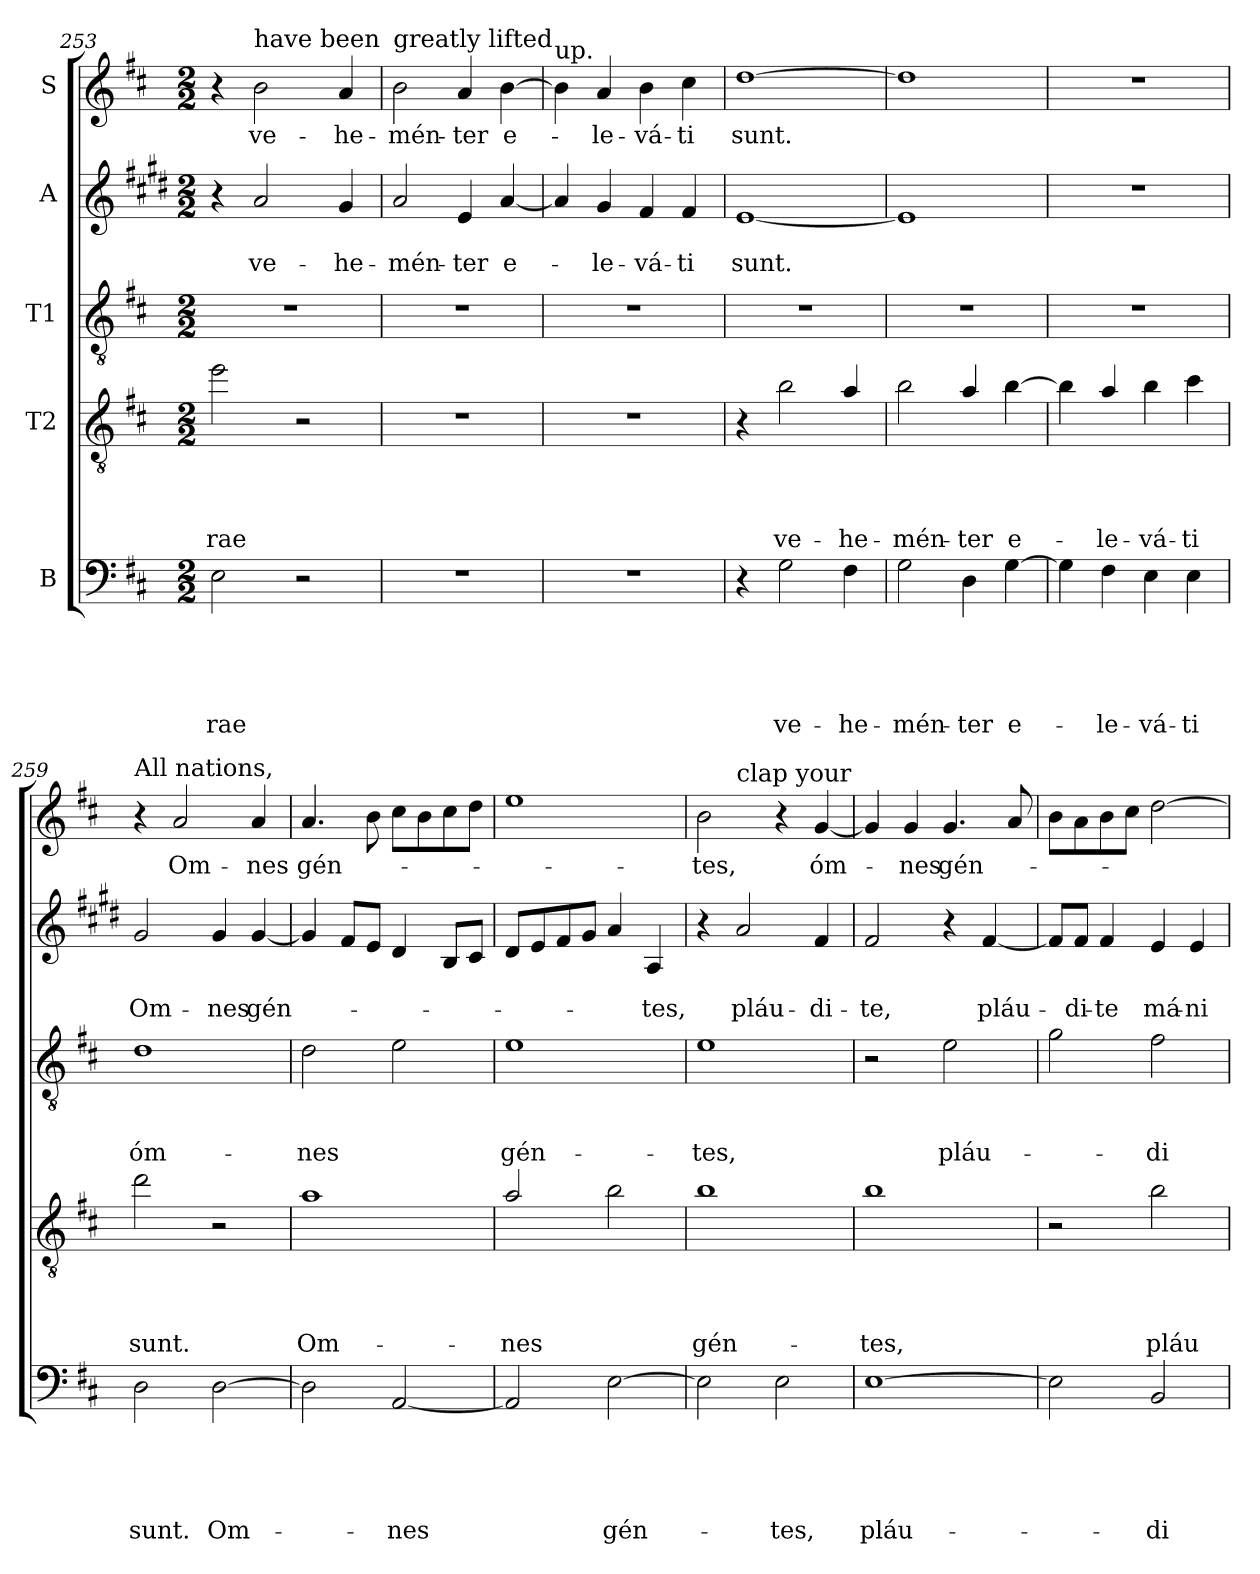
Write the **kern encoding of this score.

**kern	**text	**text	**text	**text	**text	**kern	**text	**text	**text	**text	**kern	**text	**text	**text	**kern	**text	**text	**kern	**text
*part5	*part5	*part5	*part5	*part5	*part5	*part4	*part4	*part4	*part4	*part4	*part3	*part3	*part3	*part3	*part2	*part2	*part2	*part1	*part1
*staff5	*staff5	*staff5	*staff5	*staff5	*staff5	*staff4	*staff4	*staff4	*staff4	*staff4	*staff3	*staff3	*staff3	*staff3	*staff2	*staff2	*staff2	*staff1	*staff1
*I"B	*	*	*	*	*	*I"T2	*	*	*	*	*I"T1	*	*	*	*I"A	*	*	*I"S	*
*clefF4	*	*	*	*	*	*clefGv2	*	*	*	*	*clefGv2	*	*	*	*clefG2	*	*	*clefG2	*
*	*	*	*	*	*	*ITrd8c14	*	*	*	*	*	*	*	*	*ITrd1c2	*	*	*	*
*k[f#c#]	*	*	*	*	*	*k[f#c#]	*	*	*	*	*k[f#c#]	*	*	*	*k[f#c#]	*	*	*k[f#c#]	*
*D:	*	*	*	*	*	*D:	*	*	*	*	*D:	*	*	*	*D:	*	*	*D:	*
*M2/2	*	*	*	*	*	*M2/2	*	*	*	*	*M2/2	*	*	*	*M2/2	*	*	*M2/2	*
=253	=253	=253	=253	=253	=253	=253	=253	=253	=253	=253	=253	=253	=253	=253	=253	=253	=253	=253	=253
!	!	!	!	!	!LO:LY:b	!	!	!	!	!LO:LY:b	!	!	!	!	!	!	!	!	!
2E\	.	.	.	.	-rae	2e\	.	.	.	-rae	1r	.	.	.	4r	.	.	4r	.
!	!	!	!	!	!	!	!	!	!	!	!	!	!	!	!	!	!	!LO:TX:a:t=have been	!
!	!	!	!	!	!	!	!	!	!	!	!	!	!	!	!	!	!LO:LY:b	!	!LO:LY:b
.	.	.	.	.	.	.	.	.	.	.	.	.	.	.	2g/	.	ve-	2b\	ve-
2r	.	.	.	.	.	2r	.	.	.	.	.	.	.	.	.	.	.	.	.
!	!	!	!	!	!	!	!	!	!	!	!	!	!	!	!	!	!LO:LY:b	!	!LO:LY:b
.	.	.	.	.	.	.	.	.	.	.	.	.	.	.	4f#/	.	-he-	4a/	-he-
=254	=254	=254	=254	=254	=254	=254	=254	=254	=254	=254	=254	=254	=254	=254	=254	=254	=254	=254	=254
!	!	!	!	!	!	!	!	!	!	!	!	!	!	!	!	!	!	!LO:TX:a:t=greatly lifted	!
!	!	!	!	!	!	!	!	!	!	!	!	!	!	!	!	!	!LO:LY:b	!	!LO:LY:b
1r	.	.	.	.	.	1r	.	.	.	.	1r	.	.	.	2g/	.	-mén-	2b\	-mén-
!	!	!	!	!	!	!	!	!	!	!	!	!	!	!	!	!	!LO:LY:b	!	!LO:LY:b
.	.	.	.	.	.	.	.	.	.	.	.	.	.	.	4d/	.	-ter	4a/	-ter
!	!	!	!	!	!	!	!	!	!	!	!	!	!	!	!	!	!LO:LY:b	!	!LO:LY:b
.	.	.	.	.	.	.	.	.	.	.	.	.	.	.	[4g/	.	e-	[4b\	e-
!!LO:LB:g=z
=255	=255	=255	=255	=255	=255	=255	=255	=255	=255	=255	=255	=255	=255	=255	=255	=255	=255	=255	=255
!	!	!	!	!	!	!	!	!	!	!	!	!	!	!	!	!	!	!LO:TX:a:t=up.	!
1r	.	.	.	.	.	1r	.	.	.	.	1r	.	.	.	4g/]	.	.	4b\]	.
!	!	!	!	!	!	!	!	!	!	!	!	!	!	!	!	!	!LO:LY:b	!	!LO:LY:b
.	.	.	.	.	.	.	.	.	.	.	.	.	.	.	4f#/	.	-le-	4a/	-le-
!	!	!	!	!	!	!	!	!	!	!	!	!	!	!	!	!	!LO:LY:b	!	!LO:LY:b
.	.	.	.	.	.	.	.	.	.	.	.	.	.	.	4e/	.	-vá-	4b\	-vá-
!	!	!	!	!	!	!	!	!	!	!	!	!	!	!	!	!	!LO:LY:b	!	!LO:LY:b
.	.	.	.	.	.	.	.	.	.	.	.	.	.	.	4e/	.	-ti	4cc#\	-ti
=256	=256	=256	=256	=256	=256	=256	=256	=256	=256	=256	=256	=256	=256	=256	=256	=256	=256	=256	=256
!	!	!	!	!	!	!	!	!	!	!	!	!	!	!	!	!	!LO:LY:b	!	!LO:LY:b
4r	.	.	.	.	.	4r	.	.	.	.	1r	.	.	.	[1d	.	sunt.	[1dd	sunt.
!	!	!	!	!	!LO:LY:b	!	!	!	!	!LO:LY:b	!	!	!	!	!	!	!	!	!
2G\	.	.	.	.	ve-	2B\	.	.	.	ve-	.	.	.	.	.	.	.	.	.
!	!	!	!	!	!LO:LY:b	!	!	!	!	!LO:LY:b	!	!	!	!	!	!	!	!	!
4F#\	.	.	.	.	-he-	4A/	.	.	.	-he-	.	.	.	.	.	.	.	.	.
=257	=257	=257	=257	=257	=257	=257	=257	=257	=257	=257	=257	=257	=257	=257	=257	=257	=257	=257	=257
!	!	!	!	!	!LO:LY:b	!	!	!	!	!LO:LY:b	!	!	!	!	!	!	!	!	!
2G\	.	.	.	.	-mén-	2B\	.	.	.	-mén-	1r	.	.	.	1d]	.	.	1dd]	.
!	!	!	!	!	!LO:LY:b	!	!	!	!	!LO:LY:b	!	!	!	!	!	!	!	!	!
4D\	.	.	.	.	-ter	4A/	.	.	.	-ter	.	.	.	.	.	.	.	.	.
!	!	!	!	!	!LO:LY:b	!	!	!	!	!LO:LY:b	!	!	!	!	!	!	!	!	!
[4G\	.	.	.	.	e-	[4B\	.	.	.	e-	.	.	.	.	.	.	.	.	.
=258	=258	=258	=258	=258	=258	=258	=258	=258	=258	=258	=258	=258	=258	=258	=258	=258	=258	=258	=258
4G\]	.	.	.	.	.	4B\]	.	.	.	.	1r	.	.	.	1r	.	.	1r	.
!	!	!	!	!	!LO:LY:b	!	!	!	!	!LO:LY:b	!	!	!	!	!	!	!	!	!
4F#\	.	.	.	.	-le-	4A/	.	.	.	-le-	.	.	.	.	.	.	.	.	.
!	!	!	!	!	!LO:LY:b	!	!	!	!	!LO:LY:b	!	!	!	!	!	!	!	!	!
4E\	.	.	.	.	-vá-	4B\	.	.	.	-vá-	.	.	.	.	.	.	.	.	.
!	!	!	!	!	!LO:LY:b	!	!	!	!	!LO:LY:b	!	!	!	!	!	!	!	!	!
4E\	.	.	.	.	-ti	4c#\	.	.	.	-ti	.	.	.	.	.	.	.	.	.
=259	=259	=259	=259	=259	=259	=259	=259	=259	=259	=259	=259	=259	=259	=259	=259	=259	=259	=259	=259
!	!	!	!	!	!	!	!	!	!	!	!	!	!	!	!	!	!	!LO:TX:a:t=All nations,	!
!	!	!	!	!	!LO:LY:b	!	!	!	!	!LO:LY:b	!	!	!	!LO:LY:b	!	!	!LO:LY:b	!	!
2D\	.	.	.	.	sunt.	2d\	.	.	.	sunt.	1d	.	.	óm-	2f#/	.	Om-	4r	.
!	!	!	!	!	!	!	!	!	!	!	!	!	!	!	!	!	!	!	!LO:LY:b
.	.	.	.	.	.	.	.	.	.	.	.	.	.	.	.	.	.	2a/	Om-
!	!	!	!	!	!LO:LY:b	!	!	!	!	!	!	!	!	!	!	!	!LO:LY:b	!	!
[2D\	.	.	.	.	Om-	2r	.	.	.	.	.	.	.	.	4f#/	.	-nes	.	.
!	!	!	!	!	!	!	!	!	!	!	!	!	!	!	!	!	!LO:LY:b	!	!LO:LY:b
.	.	.	.	.	.	.	.	.	.	.	.	.	.	.	[4f#/	.	gén-	4a/	-nes
=260	=260	=260	=260	=260	=260	=260	=260	=260	=260	=260	=260	=260	=260	=260	=260	=260	=260	=260	=260
!	!	!	!	!	!	!	!	!	!	!LO:LY:b	!	!	!	!LO:LY:b	!	!	!	!	!LO:LY:b
2D\]	.	.	.	.	.	1A	.	.	.	Om-	2d\	.	.	-nes	4f#/]	.	.	4.a/	gén-
.	.	.	.	.	.	.	.	.	.	.	.	.	.	.	8e/L	.	.	.	.
.	.	.	.	.	.	.	.	.	.	.	.	.	.	.	8d/J	.	.	8b\	.
!	!	!	!	!	!LO:LY:b	!	!	!	!	!	!	!	!	!	!	!	!	!	!
[2AA/	.	.	.	.	-nes	.	.	.	.	.	2e\	.	.	.	4c#/	.	.	8cc#\L	.
.	.	.	.	.	.	.	.	.	.	.	.	.	.	.	.	.	.	8b\	.
.	.	.	.	.	.	.	.	.	.	.	.	.	.	.	8A/L	.	.	8cc#\	.
.	.	.	.	.	.	.	.	.	.	.	.	.	.	.	8B/J	.	.	8dd\J	.
!!LO:PB:g=z
=261	=261	=261	=261	=261	=261	=261	=261	=261	=261	=261	=261	=261	=261	=261	=261	=261	=261	=261	=261
!	!	!	!	!	!	!	!	!	!	!LO:LY:b	!	!	!	!LO:LY:b	!	!	!	!	!
2AA/]	.	.	.	.	.	2A/	.	.	.	-nes	1e	.	.	gén-	8c#/L	.	.	1ee	.
.	.	.	.	.	.	.	.	.	.	.	.	.	.	.	8d/	.	.	.	.
.	.	.	.	.	.	.	.	.	.	.	.	.	.	.	8e/	.	.	.	.
.	.	.	.	.	.	.	.	.	.	.	.	.	.	.	8f#/J	.	.	.	.
!	!	!	!	!	!LO:LY:b	!	!	!	!	!	!	!	!	!	!	!	!	!	!
[2E\	.	.	.	.	gén-	2B\	.	.	.	.	.	.	.	.	4g/	.	.	.	.
!	!	!	!	!	!	!	!	!	!	!	!	!	!	!	!	!	!LO:LY:b	!	!
.	.	.	.	.	.	.	.	.	.	.	.	.	.	.	4G/	.	-tes,	.	.
=262	=262	=262	=262	=262	=262	=262	=262	=262	=262	=262	=262	=262	=262	=262	=262	=262	=262	=262	=262
!	!	!	!	!	!	!	!	!	!	!LO:LY:b	!	!	!	!LO:LY:b	!	!	!	!	!LO:LY:b
*	*	*	*	*	*	*	*	*	*	*	*	*	*	*	*	*	*	*^	*
2E\]	.	.	.	.	.	1B	.	.	.	gén-	1e	.	.	-tes,	4r	.	.	2b\	4ryy	-tes,
!	!	!	!	!	!	!	!	!	!	!	!	!	!	!	!	!	!	!	!LO:TX:a:t=clap your	!
!	!	!	!	!	!	!	!	!	!	!	!	!	!	!	!	!	!LO:LY:b	!	!	!
.	.	.	.	.	.	.	.	.	.	.	.	.	.	.	2g/	.	pláu-	.	2.ryy	.
!	!	!	!	!	!LO:LY:b	!	!	!	!	!	!	!	!	!	!	!	!	!	!	!
2E\	.	.	.	.	-tes,	.	.	.	.	.	.	.	.	.	.	.	.	4r	.	.
!	!	!	!	!	!	!	!	!	!	!	!	!	!	!	!	!	!LO:LY:b	!	!	!LO:LY:b
.	.	.	.	.	.	.	.	.	.	.	.	.	.	.	4e/	.	-di-	[4g/	.	óm-
=263	=263	=263	=263	=263	=263	=263	=263	=263	=263	=263	=263	=263	=263	=263	=263	=263	=263	=263	=263	=263
!	!	!	!	!	!	!	!	!	!	!	!	!	!	!	!	!	!	!LO:TX:a:t=hands!	!	!
!	!	!	!	!	!LO:LY:b	!	!	!	!	!LO:LY:b	!	!	!	!	!	!	!LO:LY:b	!	!	!
*	*	*	*	*	*	*	*	*	*	*	*	*	*	*	*	*	*	*v	*v	*
[1E	.	.	.	.	pláu-	1B	.	.	.	-tes,	2r	.	.	.	2e/	.	-te,	4g/]	.
!	!	!	!	!	!	!	!	!	!	!	!	!	!	!	!	!	!	!	!LO:LY:b
.	.	.	.	.	.	.	.	.	.	.	.	.	.	.	.	.	.	4g/	-nes
!	!	!	!	!	!	!	!	!	!	!	!	!	!	!LO:LY:b	!	!	!	!	!LO:LY:b
.	.	.	.	.	.	.	.	.	.	.	2e\	.	.	pláu-	4r	.	.	4.g/	gén-
!	!	!	!	!	!	!	!	!	!	!	!	!	!	!	!	!	!LO:LY:b	!	!
.	.	.	.	.	.	.	.	.	.	.	.	.	.	.	[4e/	.	pláu-	.	.
.	.	.	.	.	.	.	.	.	.	.	.	.	.	.	.	.	.	8a/	.
=264	=264	=264	=264	=264	=264	=264	=264	=264	=264	=264	=264	=264	=264	=264	=264	=264	=264	=264	=264
2E\]	.	.	.	.	.	2r	.	.	.	.	2g\	.	.	.	8e/L]	.	.	8b\L	.
!	!	!	!	!	!	!	!	!	!	!	!	!	!	!	!	!	!LO:LY:b	!	!
.	.	.	.	.	.	.	.	.	.	.	.	.	.	.	8e/J	.	-di-	8a\	.
!	!	!	!	!	!	!	!	!	!	!	!	!	!	!	!	!	!LO:LY:b	!	!
.	.	.	.	.	.	.	.	.	.	.	.	.	.	.	4e/	.	-te	8b\	.
.	.	.	.	.	.	.	.	.	.	.	.	.	.	.	.	.	.	8cc#\J	.
!	!	!	!	!	!LO:LY:b	!	!	!	!	!LO:LY:b	!	!	!	!LO:LY:b	!	!	!LO:LY:b	!	!
2BB/	.	.	.	.	-di-	2B\	.	.	.	pláu-	2f#\	.	.	-di-	4d/	.	má-	[2dd\	.
!	!	!	!	!	!	!	!	!	!	!	!	!	!	!	!	!	!LO:LY:b	!	!
.	.	.	.	.	.	.	.	.	.	.	.	.	.	.	4d/	.	-ni-	.	.
=	=	=	=	=	=	=	=	=	=	=	=	=	=	=	=	=	=	=	=
*-	*-	*-	*-	*-	*-	*-	*-	*-	*-	*-	*-	*-	*-	*-	*-	*-	*-	*-	*-
